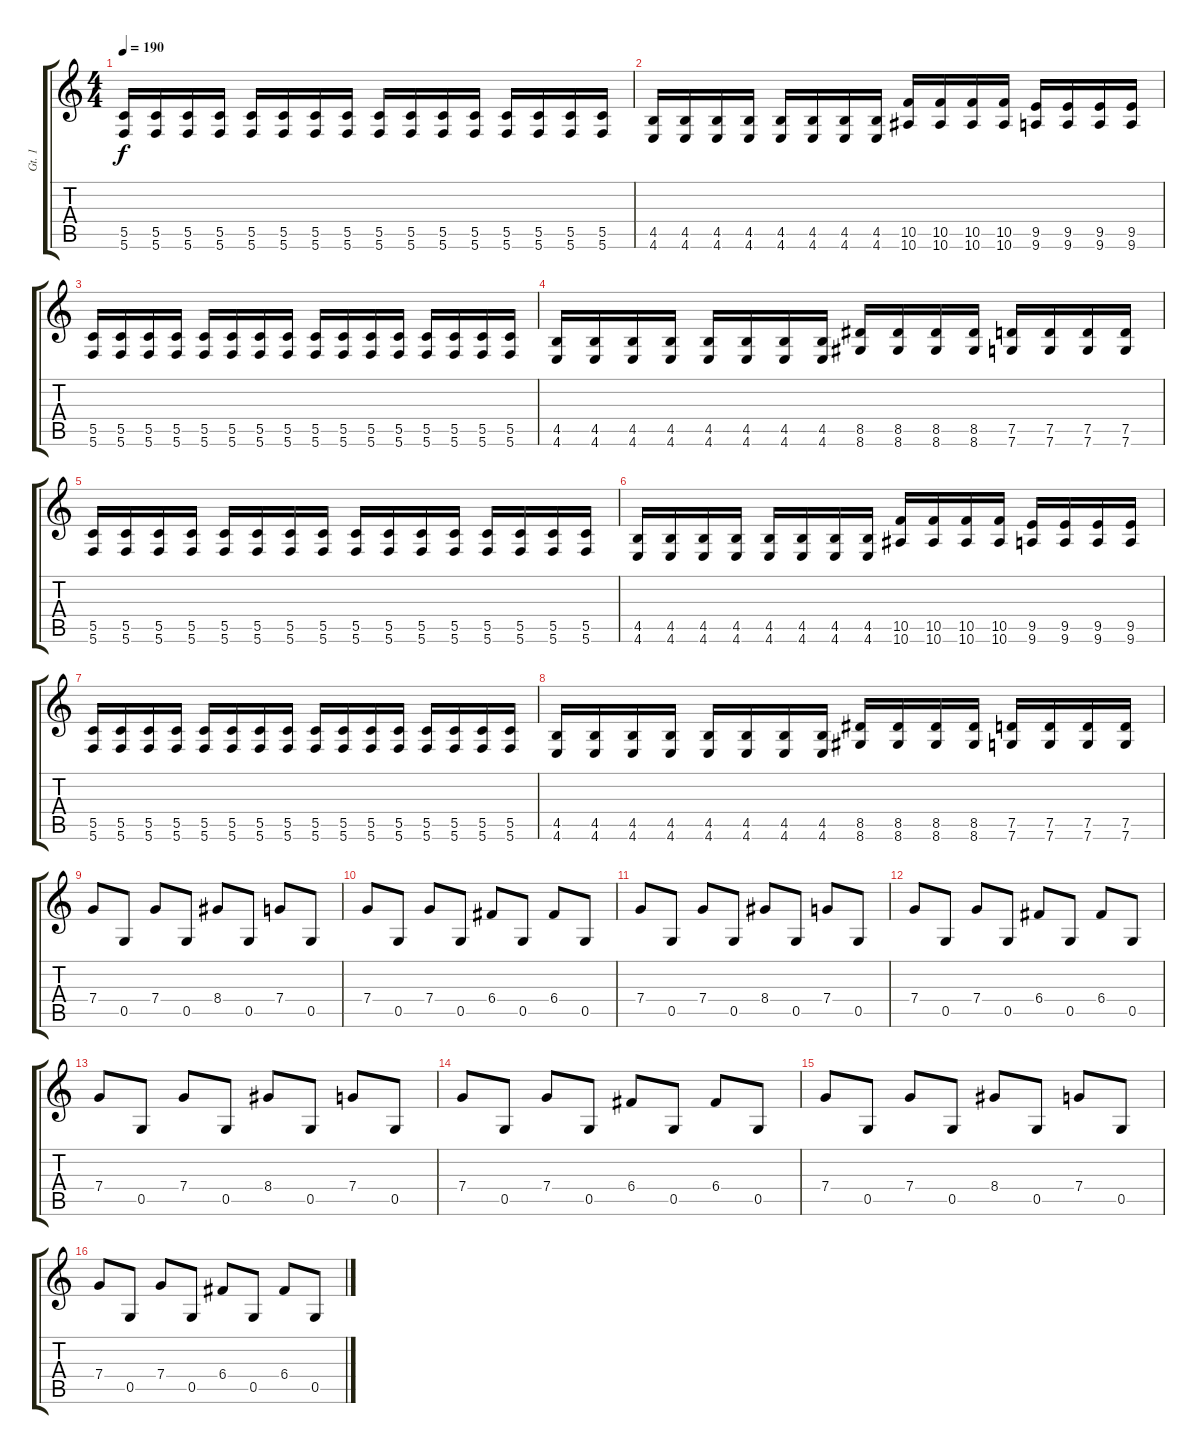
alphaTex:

\track ("Gt. 1" "Gt. 1") {instrument overdrivenguitar}
\staff {score tabs}
\tuning (D4 A3 F3 C3 G2 C2) {hide}
\ts (4 4)
\tempo 190
\clef g2
\ks c
(5.5 5.6).16{dy f} (5.5 5.6).16 (5.5 5.6).16 (5.5 5.6).16 (5.5 5.6).16 (5.5 5.6).16 (5.5 5.6).16 (5.5 5.6).16 (5.5 5.6).16 (5.5 5.6).16 (5.5 5.6).16 (5.5 5.6).16 (5.5 5.6).16 (5.5 5.6).16 (5.5 5.6).16 (5.5 5.6).16 |
(4.5 4.6).16 (4.5 4.6).16 (4.5 4.6).16 (4.5 4.6).16 (4.5 4.6).16 (4.5 4.6).16 (4.5 4.6).16 (4.5 4.6).16 (10.5 10.6).16 (10.5 10.6).16 (10.5 10.6).16 (10.5 10.6).16 (9.5 9.6).16 (9.5 9.6).16 (9.5 9.6).16 (9.5 9.6).16 |
(5.5 5.6).16 (5.5 5.6).16 (5.5 5.6).16 (5.5 5.6).16 (5.5 5.6).16 (5.5 5.6).16 (5.5 5.6).16 (5.5 5.6).16 (5.5 5.6).16 (5.5 5.6).16 (5.5 5.6).16 (5.5 5.6).16 (5.5 5.6).16 (5.5 5.6).16 (5.5 5.6).16 (5.5 5.6).16 |
(4.5 4.6).16 (4.5 4.6).16 (4.5 4.6).16 (4.5 4.6).16 (4.5 4.6).16 (4.5 4.6).16 (4.5 4.6).16 (4.5 4.6).16 (8.5 8.6).16 (8.5 8.6).16 (8.5 8.6).16 (8.5 8.6).16 (7.5 7.6).16 (7.5 7.6).16 (7.5 7.6).16 (7.5 7.6).16 |
(5.5 5.6).16 (5.5 5.6).16 (5.5 5.6).16 (5.5 5.6).16 (5.5 5.6).16 (5.5 5.6).16 (5.5 5.6).16 (5.5 5.6).16 (5.5 5.6).16 (5.5 5.6).16 (5.5 5.6).16 (5.5 5.6).16 (5.5 5.6).16 (5.5 5.6).16 (5.5 5.6).16 (5.5 5.6).16 |
(4.5 4.6).16 (4.5 4.6).16 (4.5 4.6).16 (4.5 4.6).16 (4.5 4.6).16 (4.5 4.6).16 (4.5 4.6).16 (4.5 4.6).16 (10.5 10.6).16 (10.5 10.6).16 (10.5 10.6).16 (10.5 10.6).16 (9.5 9.6).16 (9.5 9.6).16 (9.5 9.6).16 (9.5 9.6).16 |
(5.5 5.6).16 (5.5 5.6).16 (5.5 5.6).16 (5.5 5.6).16 (5.5 5.6).16 (5.5 5.6).16 (5.5 5.6).16 (5.5 5.6).16 (5.5 5.6).16 (5.5 5.6).16 (5.5 5.6).16 (5.5 5.6).16 (5.5 5.6).16 (5.5 5.6).16 (5.5 5.6).16 (5.5 5.6).16 |
(4.5 4.6).16 (4.5 4.6).16 (4.5 4.6).16 (4.5 4.6).16 (4.5 4.6).16 (4.5 4.6).16 (4.5 4.6).16 (4.5 4.6).16 (8.5 8.6).16 (8.5 8.6).16 (8.5 8.6).16 (8.5 8.6).16 (7.5 7.6).16 (7.5 7.6).16 (7.5 7.6).16 (7.5 7.6).16 |
7.4.8 0.5.8 7.4.8 0.5.8 8.4.8 0.5.8 7.4.8 0.5.8 |
7.4.8 0.5.8 7.4.8 0.5.8 6.4.8 0.5.8 6.4.8 0.5.8 |
7.4.8 0.5.8 7.4.8 0.5.8 8.4.8 0.5.8 7.4.8 0.5.8 |
7.4.8 0.5.8 7.4.8 0.5.8 6.4.8 0.5.8 6.4.8 0.5.8 |
7.4.8 0.5.8 7.4.8 0.5.8 8.4.8 0.5.8 7.4.8 0.5.8 |
7.4.8 0.5.8 7.4.8 0.5.8 6.4.8 0.5.8 6.4.8 0.5.8 |
7.4.8 0.5.8 7.4.8 0.5.8 8.4.8 0.5.8 7.4.8 0.5.8 |
7.4.8 0.5.8 7.4.8 0.5.8 6.4.8 0.5.8 6.4.8 0.5.8
